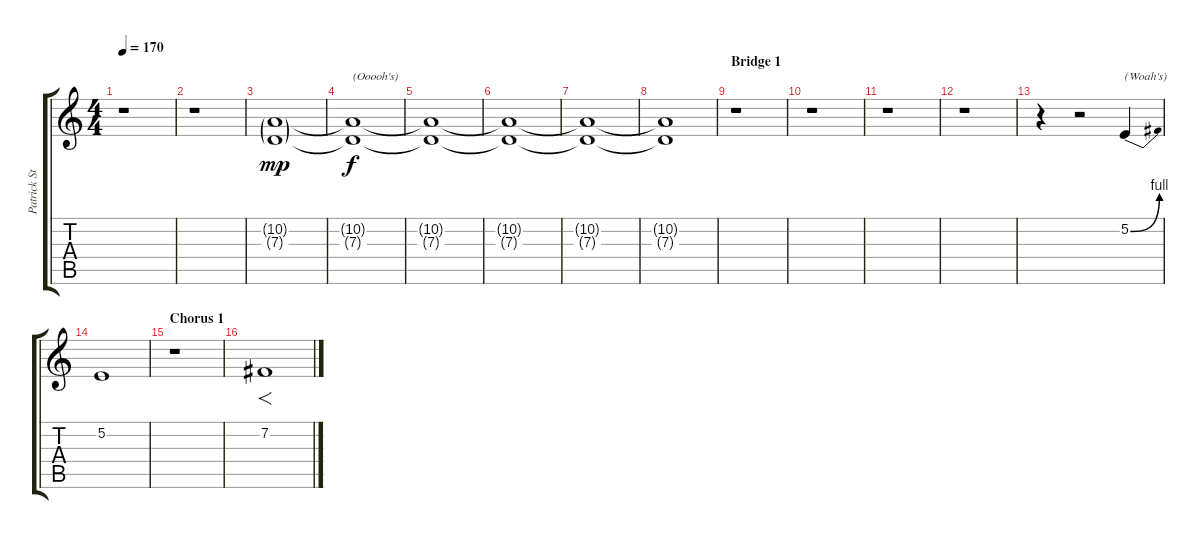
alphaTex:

\track ("Patrick Stump (Backing Vocals)" "Patrick St") {instrument bassoon}
\staff {score tabs}
\tuning (E4 B3 G3 D3 A2 E2) {hide}
\ts (4 4)
\tempo 170
\clef g2
\ks c
r.1{dy mp} |
r.1 |
(10.2{g} 7.3{g}).1 |
(10.2{t} 7.3{t}).1{txt "(Ooooh's)" dy f} |
(10.2{t} 7.3{t}).1 |
(10.2{t} 7.3{t}).1 |
(10.2{t} 7.3{t}).1 |
(10.2{t} 7.3{t}).1 |
\section ("" "Bridge 1")
r.1 |
r.1 |
r.1 |
r.1 |
r.4 r.2 5.2{be (bend 0 0 60 4)}.4{txt "(Woah's)"} |
5.2.1 |
\section ("" "Chorus 1")
r.1 |
7.2.1{f}
